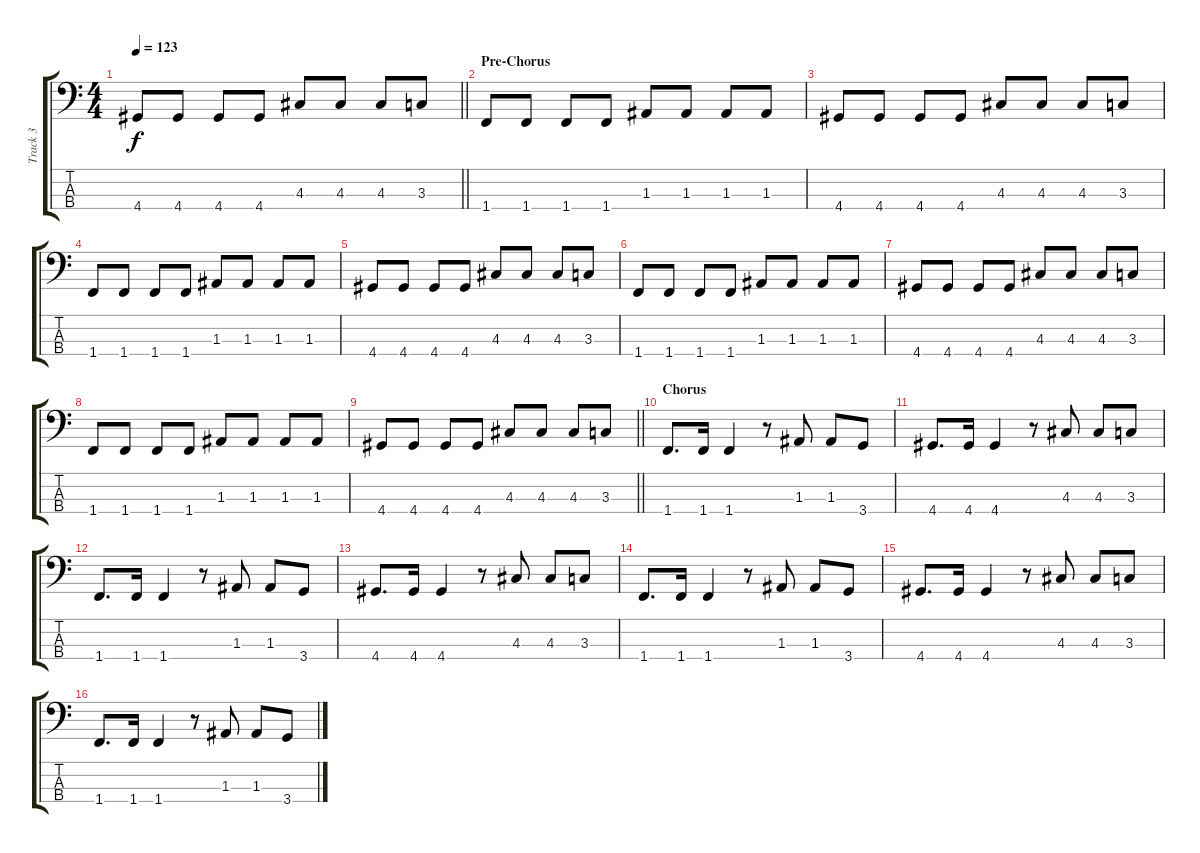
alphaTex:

\track ("Track 3" "Track 3") {instrument electricbassfinger}
\staff {score tabs}
\tuning (G2 D2 A1 E1) {hide}
\ts (4 4)
\tempo 123
\clef f4
\barLineRight lightlight
\ks c
4.4.8{dy f} 4.4.8 4.4.8 4.4.8 4.3.8 4.3.8 4.3.8 3.3.8 |
\section ("" "Pre-Chorus")
1.4.8 1.4.8 1.4.8 1.4.8 1.3.8 1.3.8 1.3.8 1.3.8 |
4.4.8 4.4.8 4.4.8 4.4.8 4.3.8 4.3.8 4.3.8 3.3.8 |
1.4.8 1.4.8 1.4.8 1.4.8 1.3.8 1.3.8 1.3.8 1.3.8 |
4.4.8 4.4.8 4.4.8 4.4.8 4.3.8 4.3.8 4.3.8 3.3.8 |
1.4.8 1.4.8 1.4.8 1.4.8 1.3.8 1.3.8 1.3.8 1.3.8 |
4.4.8 4.4.8 4.4.8 4.4.8 4.3.8 4.3.8 4.3.8 3.3.8 |
1.4.8 1.4.8 1.4.8 1.4.8 1.3.8 1.3.8 1.3.8 1.3.8 |
\barLineRight lightlight
4.4.8 4.4.8 4.4.8 4.4.8 4.3.8 4.3.8 4.3.8 3.3.8 |
\section ("" "Chorus")
1.4.8{d} 1.4.16 1.4.4 r.8 1.3.8 1.3.8 3.4.8 |
4.4.8{d} 4.4.16 4.4.4 r.8 4.3.8 4.3.8 3.3.8 |
1.4.8{d} 1.4.16 1.4.4 r.8 1.3.8 1.3.8 3.4.8 |
4.4.8{d} 4.4.16 4.4.4 r.8 4.3.8 4.3.8 3.3.8 |
1.4.8{d} 1.4.16 1.4.4 r.8 1.3.8 1.3.8 3.4.8 |
4.4.8{d} 4.4.16 4.4.4 r.8 4.3.8 4.3.8 3.3.8 |
1.4.8{d} 1.4.16 1.4.4 r.8 1.3.8 1.3.8 3.4.8
